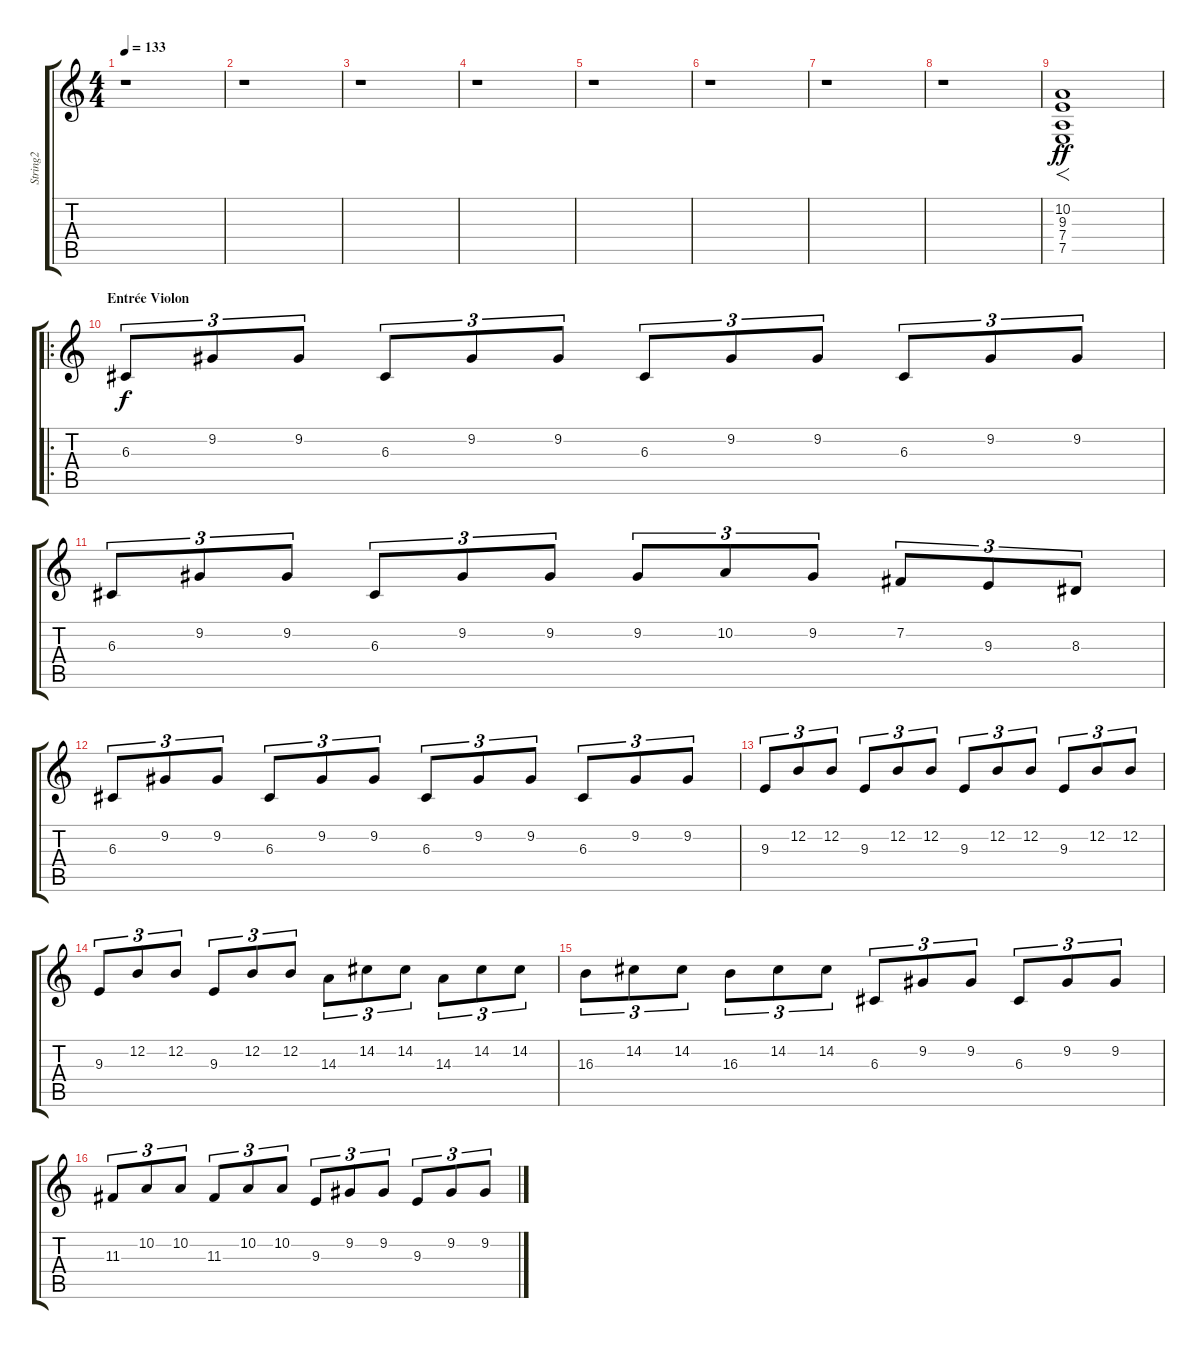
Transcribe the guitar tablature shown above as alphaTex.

\track ("String2" "String2") {instrument stringensemble1}
\staff {score tabs}
\tuning (E4 B3 G3 D3 A2 E2) {hide}
\ts (4 4)
\tempo 133
\clef g2
\ks c
r.1{dy ff} |
r.1 |
r.1 |
r.1 |
r.1 |
r.1 |
r.1 |
r.1 |
(10.2 9.3 7.4 7.5).1{f} |
\ro
\section ("" "Entrée Violon")
6.3.8{tu (3 2) dy f} 9.2.8{tu (3 2)} 9.2.8{tu (3 2)} 6.3.8{tu (3 2)} 9.2.8{tu (3 2)} 9.2.8{tu (3 2)} 6.3.8{tu (3 2)} 9.2.8{tu (3 2)} 9.2.8{tu (3 2)} 6.3.8{tu (3 2)} 9.2.8{tu (3 2)} 9.2.8{tu (3 2)} |
6.3.8{tu (3 2)} 9.2.8{tu (3 2)} 9.2.8{tu (3 2)} 6.3.8{tu (3 2)} 9.2.8{tu (3 2)} 9.2.8{tu (3 2)} 9.2.8{tu (3 2)} 10.2.8{tu (3 2)} 9.2.8{tu (3 2)} 7.2.8{tu (3 2)} 9.3.8{tu (3 2)} 8.3.8{tu (3 2)} |
6.3.8{tu (3 2)} 9.2.8{tu (3 2)} 9.2.8{tu (3 2)} 6.3.8{tu (3 2)} 9.2.8{tu (3 2)} 9.2.8{tu (3 2)} 6.3.8{tu (3 2)} 9.2.8{tu (3 2)} 9.2.8{tu (3 2)} 6.3.8{tu (3 2)} 9.2.8{tu (3 2)} 9.2.8{tu (3 2)} |
9.3.8{tu (3 2)} 12.2.8{tu (3 2)} 12.2.8{tu (3 2)} 9.3.8{tu (3 2)} 12.2.8{tu (3 2)} 12.2.8{tu (3 2)} 9.3.8{tu (3 2)} 12.2.8{tu (3 2)} 12.2.8{tu (3 2)} 9.3.8{tu (3 2)} 12.2.8{tu (3 2)} 12.2.8{tu (3 2)} |
9.3.8{tu (3 2)} 12.2.8{tu (3 2)} 12.2.8{tu (3 2)} 9.3.8{tu (3 2)} 12.2.8{tu (3 2)} 12.2.8{tu (3 2)} 14.3.8{tu (3 2)} 14.2.8{tu (3 2)} 14.2.8{tu (3 2)} 14.3.8{tu (3 2)} 14.2.8{tu (3 2)} 14.2.8{tu (3 2)} |
16.3.8{tu (3 2)} 14.2.8{tu (3 2)} 14.2.8{tu (3 2)} 16.3.8{tu (3 2)} 14.2.8{tu (3 2)} 14.2.8{tu (3 2)} 6.3.8{tu (3 2)} 9.2.8{tu (3 2)} 9.2.8{tu (3 2)} 6.3.8{tu (3 2)} 9.2.8{tu (3 2)} 9.2.8{tu (3 2)} |
11.3.8{tu (3 2)} 10.2.8{tu (3 2)} 10.2.8{tu (3 2)} 11.3.8{tu (3 2)} 10.2.8{tu (3 2)} 10.2.8{tu (3 2)} 9.3.8{tu (3 2)} 9.2.8{tu (3 2)} 9.2.8{tu (3 2)} 9.3.8{tu (3 2)} 9.2.8{tu (3 2)} 9.2.8{tu (3 2)}
